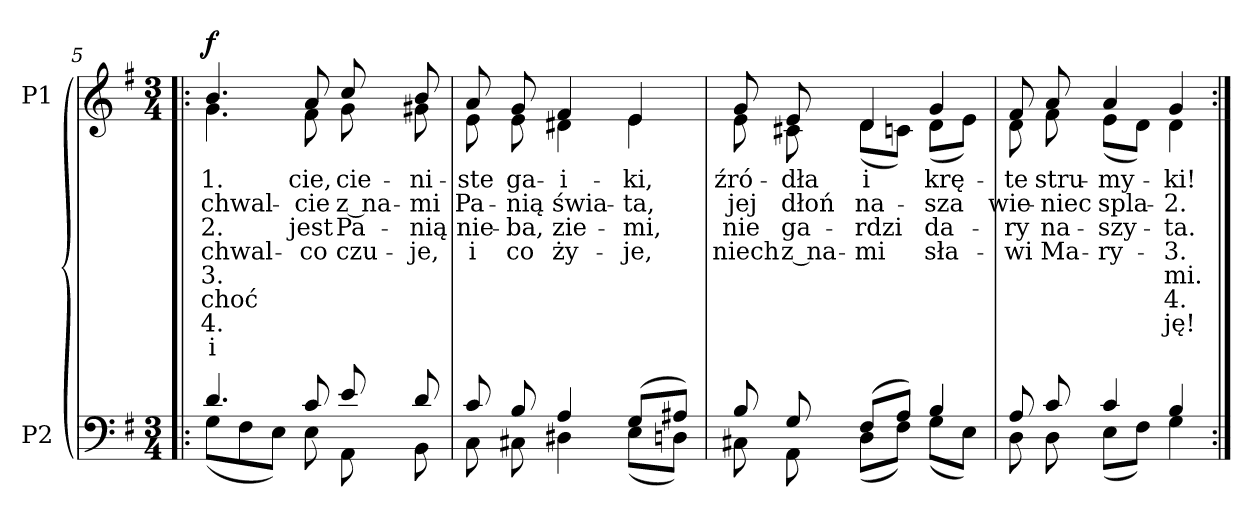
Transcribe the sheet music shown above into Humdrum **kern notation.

**kern	**kern	**text	**text	**text	**text	**text	**text	**text	**text	**dynam
*part2	*part1	*part1	*part1	*part1	*part1	*part1	*part1	*part1	*part1	*part1
*staff2	*staff1	*staff1	*staff1	*staff1	*staff1	*staff1	*staff1	*staff1	*staff1	*staff1
*I"P2	*I"P1	*	*	*	*	*	*	*	*	*
!!LO:LB:g=z
*clefF4	*clefG2	*	*	*	*	*	*	*	*	*
*k[f#]	*k[f#]	*	*	*	*	*	*	*	*	*
*G:	*G:	*	*	*	*	*	*	*	*	*
*M3/4	*M3/4	*	*	*	*	*	*	*	*	*
=5!|:	=5!|:	=5!|:	=5!|:	=5!|:	=5!|:	=5!|:	=5!|:	=5!|:	=5!|:	=5!|:
*^	*	*	*	*	*	*	*	*	*	*
!	!	!	!LO:LY:b:color=#000000	!LO:LY:b:color=#000000	!LO:LY:b:color=#000000	!LO:LY:b:color=#000000	!LO:LY:b:color=#000000	!LO:LY:b:color=#000000	!LO:LY:b:color=#000000	!LO:LY:b:color=#000000	!
*	*	*^	*	*	*	*	*	*	*	*	*
4.di/	(8Gi\L	4.bi/	4.gi\	1.	chwal-	2.	chwal-	3.	choć	4.	i	f
.	8F#i\	.	.	.	.	.	.	.	.	.	.	.
.	8Ei\J)	.	.	.	.	.	.	.	.	.	.	.
!	!	!	!	!LO:LY:b:color=#000000	!LO:LY:b:color=#000000	!LO:LY:b:color=#000000	!LO:LY:b:color=#000000	!	!	!	!	!
8ci/	8Ei\	8ai/	8f#i\	-cie,	-cie	jest	co	.	.	.	.	.
!	!	!	!	!LO:LY:b:color=#000000	!LO:LY:b:color=#000000	!LO:LY:b:color=#000000	!LO:LY:b:color=#000000	!	!	!	!	!
8ei/	8AAi\	8cci/	8gi\	cie-	z na-	Pa-	czu-	.	.	.	.	.
!	!	!	!	!LO:LY:b:color=#000000	!LO:LY:b:color=#000000	!LO:LY:b:color=#000000	!LO:LY:b:color=#000000	!	!	!	!	!
8di/	8BBi\	8bi/	8g#Xi\	-ni-	-mi	-nią	-je,	.	.	.	.	.
=6	=6	=6	=6	=6	=6	=6	=6	=6	=6	=6	=6	=6
!	!	!	!	!LO:LY:b:color=#000000	!LO:LY:b:color=#000000	!LO:LY:b:color=#000000	!LO:LY:b:color=#000000	!	!	!	!	!
8ci/	8Ci\	8ai/	8ei\	-ste	Pa-	nie-	i	.	.	.	.	.
!	!	!	!	!LO:LY:b:color=#000000	!LO:LY:b:color=#000000	!LO:LY:b:color=#000000	!LO:LY:b:color=#000000	!	!	!	!	!
8Bi/	8C#Xi\	8gi/	8ei\	ga-	-nią	-ba,	co	.	.	.	.	.
!	!	!	!	!LO:LY:b:color=#000000	!LO:LY:b:color=#000000	!LO:LY:b:color=#000000	!LO:LY:b:color=#000000	!	!	!	!	!
4Ai/	4D#Xi\	4f#i/	4d#Xi\	-i-	świa-	zie-	ży-	.	.	.	.	.
!	!	!	!	!LO:LY:b:color=#000000	!LO:LY:b:color=#000000	!LO:LY:b:color=#000000	!LO:LY:b:color=#000000	!	!	!	!	!
(8Gi/L	(8Ei\L	4ei/	4ei\	-ki,	-ta,	-mi,	-je,	.	.	.	.	.
8A#Xi/J)	8Dni\J)	.	.	.	.	.	.	.	.	.	.	.
=7	=7	=7	=7	=7	=7	=7	=7	=7	=7	=7	=7	=7
!	!	!	!	!LO:LY:b:color=#000000	!LO:LY:b:color=#000000	!LO:LY:b:color=#000000	!LO:LY:b:color=#000000	!	!	!	!	!
8Bi/	8C#Xi\	8gi/	8ei\	źró-	jej	nie	niech	.	.	.	.	.
!	!	!	!	!LO:LY:b:color=#000000	!LO:LY:b:color=#000000	!LO:LY:b:color=#000000	!LO:LY:b:color=#000000	!	!	!	!	!
8Gi/	8AAi\	8ei/	8c#Xi\	-dła	dłoń	ga-	z na-	.	.	.	.	.
!	!	!	!	!LO:LY:b:color=#000000	!LO:LY:b:color=#000000	!LO:LY:b:color=#000000	!LO:LY:b:color=#000000	!	!	!	!	!
(8F#i/L	(8Di\L	4di/	(8di\L	i	na-	-rdzi	-mi	.	.	.	.	.
8Ai/J)	8F#i\J)	.	8cni\J)	.	.	.	.	.	.	.	.	.
!	!	!	!	!LO:LY:b:color=#000000	!LO:LY:b:color=#000000	!LO:LY:b:color=#000000	!LO:LY:b:color=#000000	!	!	!	!	!
4Bi/	(8Gi\L	4gi/	(8di\L	krę-	-sza	da-	sła-	.	.	.	.	.
.	8Ei\J)	.	8ei\J)	.	.	.	.	.	.	.	.	.
=8	=8	=8	=8	=8	=8	=8	=8	=8	=8	=8	=8	=8
!	!	!	!	!LO:LY:b:color=#000000	!LO:LY:b:color=#000000	!LO:LY:b:color=#000000	!LO:LY:b:color=#000000	!	!	!	!	!
8Ai/	8Di\	8f#i/	8di\	-te	wie-	-ry	-wi	.	.	.	.	.
!	!	!	!	!LO:LY:b:color=#000000	!LO:LY:b:color=#000000	!LO:LY:b:color=#000000	!LO:LY:b:color=#000000	!	!	!	!	!
8ci/	8Di\	8ai/	8f#i\	stru-	-niec	na-	Ma-	.	.	.	.	.
!	!	!	!	!LO:LY:b:color=#000000	!LO:LY:b:color=#000000	!LO:LY:b:color=#000000	!LO:LY:b:color=#000000	!	!	!	!	!
4ci/	(8Ei\L	4ai/	(8ei\L	-my-	spla-	-szy-	-ry-	.	.	.	.	.
.	8F#i\J)	.	8di\J)	.	.	.	.	.	.	.	.	.
!	!	!	!	!LO:LY:b:color=#000000	!LO:LY:b:color=#000000	!LO:LY:b:color=#000000	!LO:LY:b:color=#000000	!LO:LY:b:color=#000000	!LO:LY:b:color=#000000	!LO:LY:b:color=#000000	!	!
4Bi/	4Gi\	4gi/	4di\	-ki!	2.	-ta.	3.	-mi.	4.	-ję!	.	.
*v	*v	*	*	*	*	*	*	*	*	*	*	*
*	*v	*v	*	*	*	*	*	*	*	*	*
=:|!	=:|!	=:|!	=:|!	=:|!	=:|!	=:|!	=:|!	=:|!	=:|!	=:|!
*-	*-	*-	*-	*-	*-	*-	*-	*-	*-	*-
